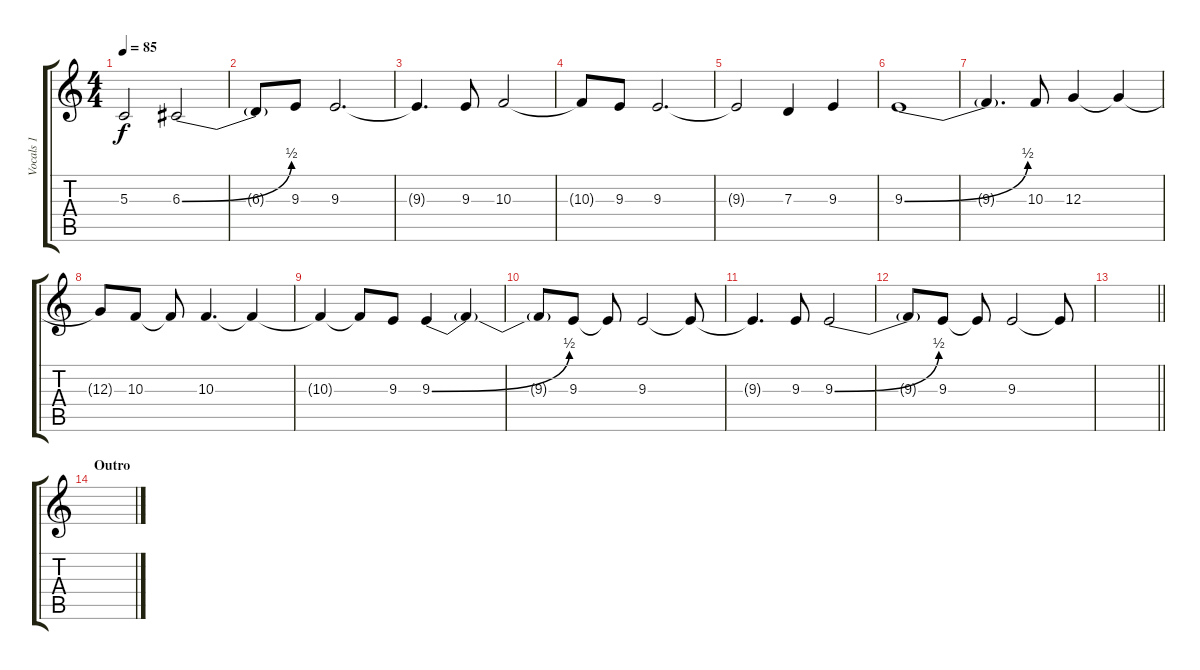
\track ("Vocals 1" "Vocals 1") {instrument tenorsax}
\staff {score tabs}
\tuning (E4 B3 G3 D3 A2 E2) {hide}
\ts (4 4)
\tempo 85
\clef g2
\ks c
5.3{t}.2{dy f} 6.3{be (bend 0 0 60 2)}.2 |
6.3{t}.8 9.3.8 9.3.2{d} |
9.3{t}.4{d} 9.3.8 10.3.2 |
10.3{t}.8 9.3.8 9.3.2{d} |
9.3{t}.2 7.3.4 9.3.4 |
9.3{be (bend 0 0 60 2)}.1{balance 0} |
9.3{t}.4{d} 10.3.8 12.3.4 12.3{t}.4 |
12.3{t}.8 10.3.8 10.3{t}.8 10.3.4{d} 10.3{t}.4 |
10.3{t}.4 10.3{t}.8 9.3.8 9.3{be (bend 0 0 60 2)}.4 9.3{t}.4 |
9.3{t}.8 9.3.8 9.3{t}.8 9.3.2 9.3{t}.8 |
9.3{t}.4{d} 9.3.8 9.3{be (bend 0 0 60 2)}.2 |
9.3{t}.8 9.3.8 9.3{t}.8 9.3.2 9.3{t}.8 |
\barLineRight lightlight
|
\section ("" "Outro")
